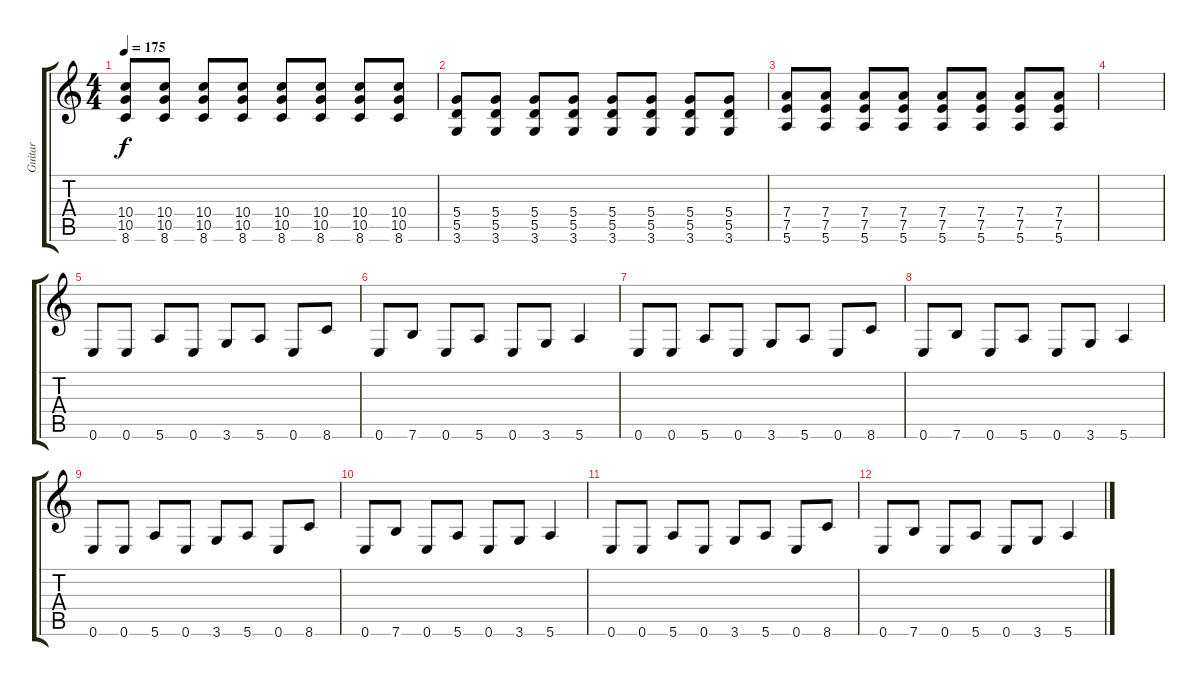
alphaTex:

\track ("Guitar" "Guitar") {instrument distortionguitar}
\staff {score tabs}
\tuning (E4 B3 G3 D3 A2 E2) {hide}
\ts (4 4)
\tempo 175
\clef g2
\ks c
(10.4 10.5 8.6).8{dy f} (10.4 10.5 8.6).8 (10.4 10.5 8.6).8 (10.4 10.5 8.6).8 (10.4 10.5 8.6).8 (10.4 10.5 8.6).8 (10.4 10.5 8.6).8 (10.4 10.5 8.6).8 |
(5.4 5.5 3.6).8 (5.4 5.5 3.6).8 (5.4 5.5 3.6).8 (5.4 5.5 3.6).8 (5.4 5.5 3.6).8 (5.4 5.5 3.6).8 (5.4 5.5 3.6).8 (5.4 5.5 3.6).8 |
(7.4 7.5 5.6).8 (7.4 7.5 5.6).8 (7.4 7.5 5.6).8 (7.4 7.5 5.6).8 (7.4 7.5 5.6).8 (7.4 7.5 5.6).8 (7.4 7.5 5.6).8 (7.4 7.5 5.6).8 |
|
0.6.8 0.6.8 5.6.8 0.6.8 3.6.8 5.6.8 0.6.8 8.6.8 |
0.6.8 7.6.8 0.6.8 5.6.8 0.6.8 3.6.8 5.6.4 |
0.6.8 0.6.8 5.6.8 0.6.8 3.6.8 5.6.8 0.6.8 8.6.8 |
0.6.8 7.6.8 0.6.8 5.6.8 0.6.8 3.6.8 5.6.4 |
0.6.8 0.6.8 5.6.8 0.6.8 3.6.8 5.6.8 0.6.8 8.6.8 |
0.6.8 7.6.8 0.6.8 5.6.8 0.6.8 3.6.8 5.6.4 |
0.6.8 0.6.8 5.6.8 0.6.8 3.6.8 5.6.8 0.6.8 8.6.8 |
0.6.8 7.6.8 0.6.8 5.6.8 0.6.8 3.6.8 5.6.4
